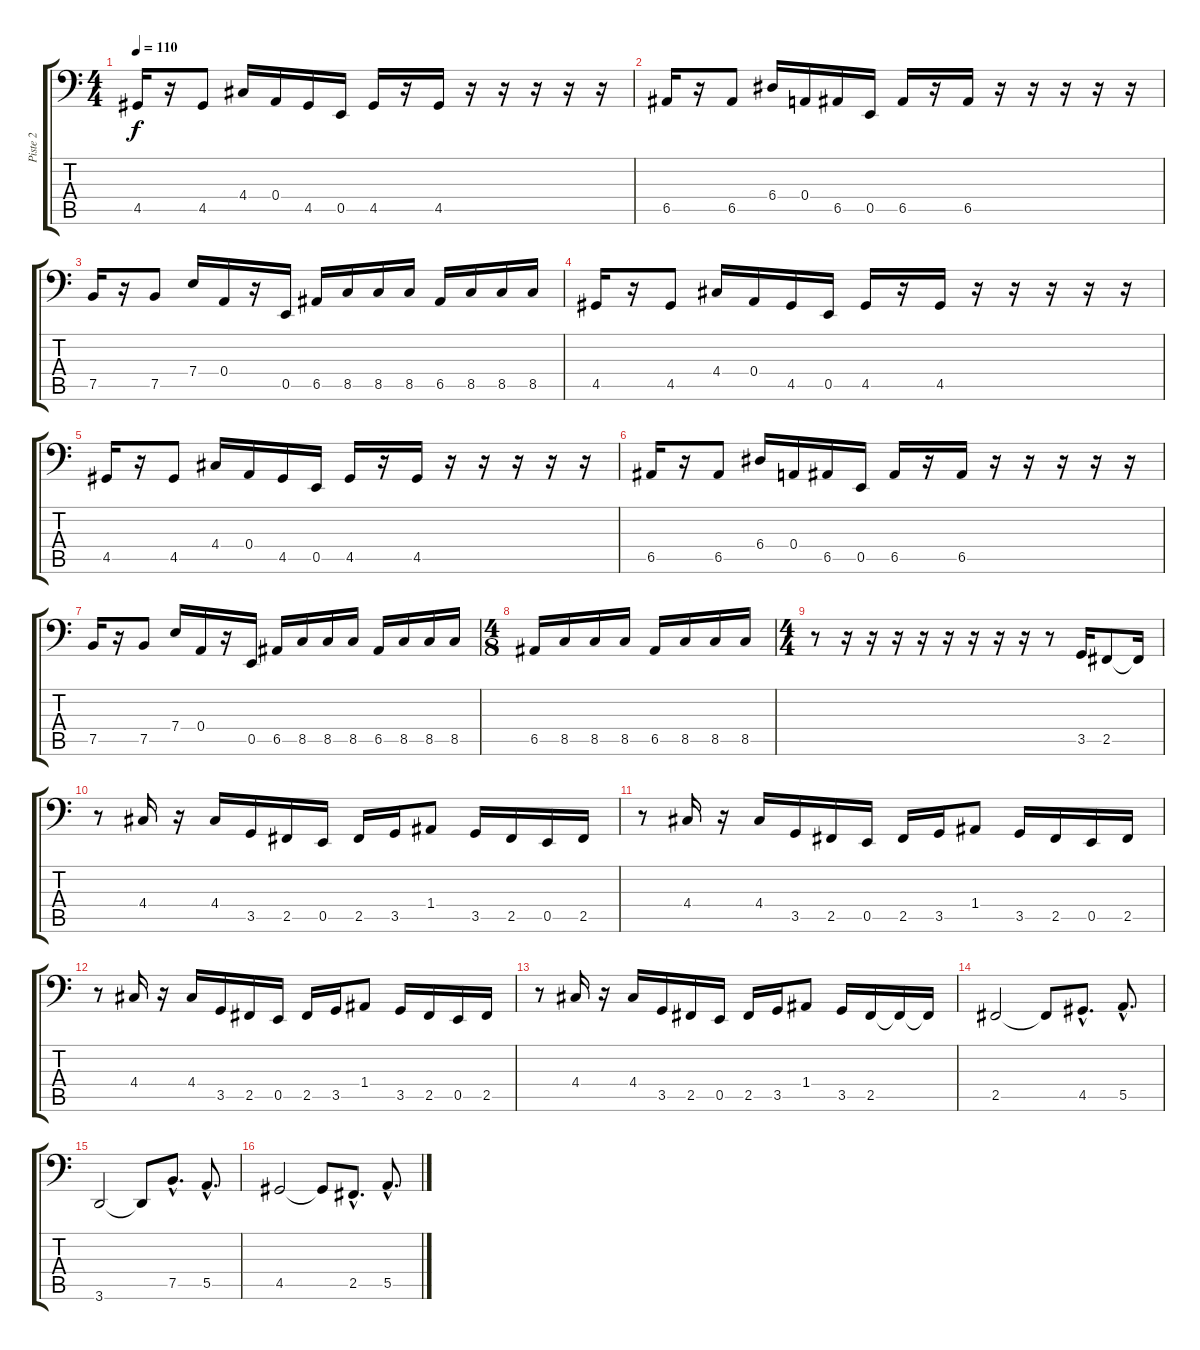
\track ("Piste 2" "Piste 2") {instrument electricbassfinger}
\staff {score tabs}
\tuning (C3 G2 D2 A1 E1 B0) {hide}
\ts (4 4)
\tempo 110
\clef f4
\ks c
4.5.16{dy f} r.16 4.5.8 4.4.16 0.4.16 4.5.16 0.5.16 4.5.16 r.16 4.5.16 r.16 r.16 r.16 r.16 r.16 |
6.5.16 r.16 6.5.8 6.4.16 0.4.16 6.5.16 0.5.16 6.5.16 r.16 6.5.16 r.16 r.16 r.16 r.16 r.16 |
7.5.16 r.16 7.5.8 7.4.16 0.4.16 r.16 0.5.16 6.5.16 8.5.16 8.5.16 8.5.16 6.5.16 8.5.16 8.5.16 8.5.16 |
4.5.16 r.16 4.5.8 4.4.16 0.4.16 4.5.16 0.5.16 4.5.16 r.16 4.5.16 r.16 r.16 r.16 r.16 r.16 |
4.5.16 r.16 4.5.8 4.4.16 0.4.16 4.5.16 0.5.16 4.5.16 r.16 4.5.16 r.16 r.16 r.16 r.16 r.16 |
6.5.16 r.16 6.5.8 6.4.16 0.4.16 6.5.16 0.5.16 6.5.16 r.16 6.5.16 r.16 r.16 r.16 r.16 r.16 |
7.5.16 r.16 7.5.8 7.4.16 0.4.16 r.16 0.5.16 6.5.16 8.5.16 8.5.16 8.5.16 6.5.16 8.5.16 8.5.16 8.5.16 |
\ts (4 8)
6.5.16 8.5.16 8.5.16 8.5.16 6.5.16 8.5.16 8.5.16 8.5.16 |
\ts (4 4)
r.8 r.16 r.16 r.16 r.16 r.16 r.16 r.16 r.16 r.8 3.5.16 2.5.8 2.5{t}.16 |
r.8 4.4.16 r.16 4.4.16 3.5.16 2.5.16 0.5.16 2.5.16 3.5.16 1.4.8 3.5.16 2.5.16 0.5.16 2.5.16 |
r.8 4.4.16 r.16 4.4.16 3.5.16 2.5.16 0.5.16 2.5.16 3.5.16 1.4.8 3.5.16 2.5.16 0.5.16 2.5.16 |
r.8 4.4.16 r.16 4.4.16 3.5.16 2.5.16 0.5.16 2.5.16 3.5.16 1.4.8 3.5.16 2.5.16 0.5.16 2.5.16 |
r.8 4.4.16 r.16 4.4.16 3.5.16 2.5.16 0.5.16 2.5.16 3.5.16 1.4.8 3.5.16 2.5.16 2.5{t}.16 2.5{t}.16 |
2.5.2 2.5{t}.8 4.5{hac}.8{d} 5.5{hac}.8{d} |
3.6.2 3.6{t}.8 7.5{hac}.8{d} 5.5{hac}.8{d} |
4.5.2 4.5{t}.8 2.5{hac}.8{d} 5.5{hac}.8{d}
